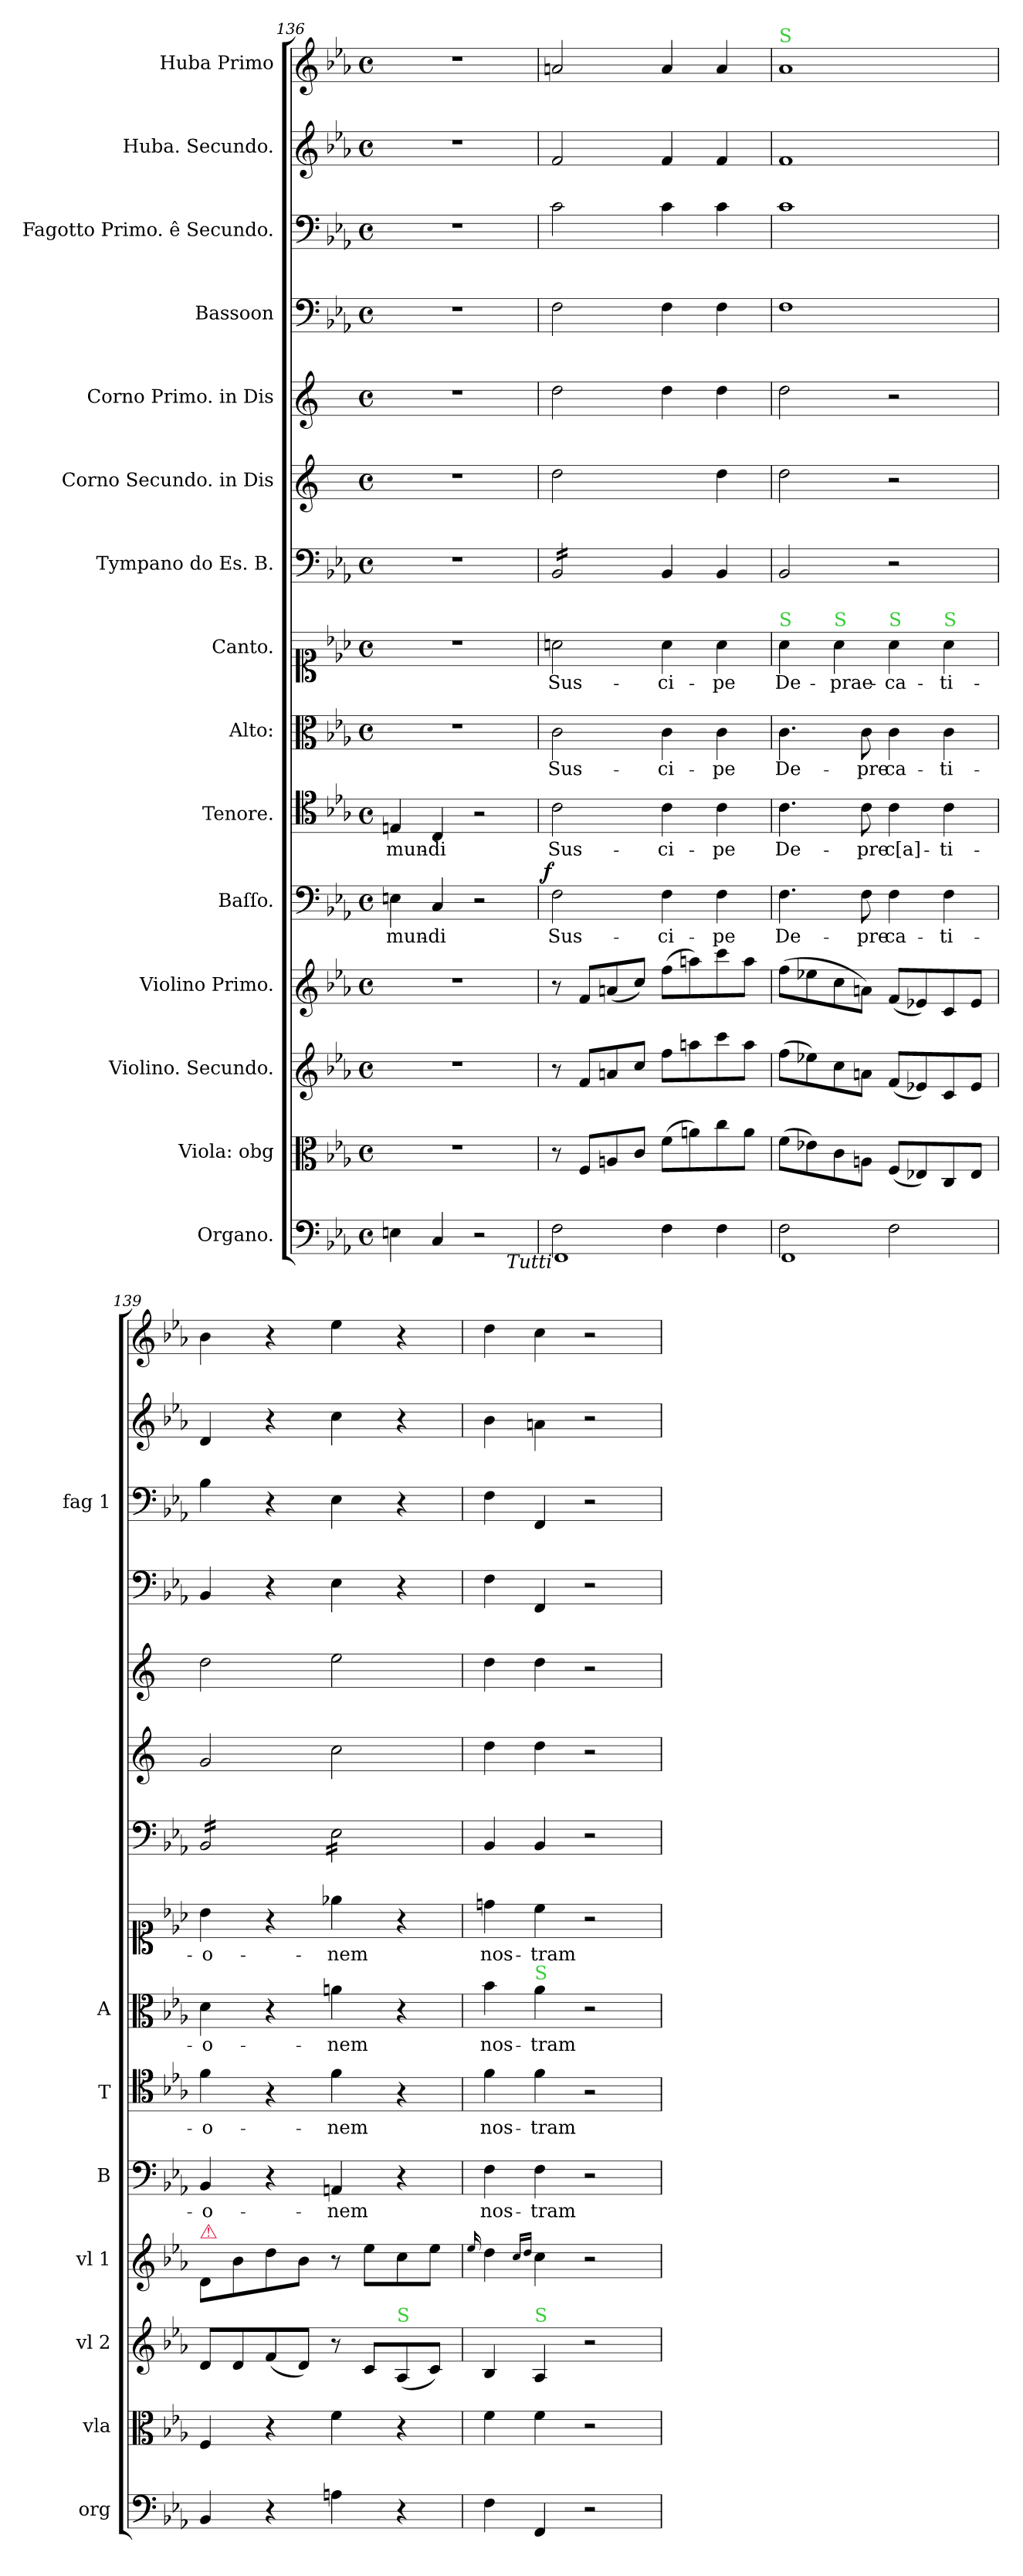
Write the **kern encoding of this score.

**kern	**dynam	**kern	**dynam	**kern	**dynam	**kern	**dynam	**kern	**text	**dynam	**kern	**text	**kern	**text	**dynam	**kern	**text	**dynam	**kern	**kern	**dynam	**kern	**dynam	**kern	**kern	**dynam	**kern	**dynam	**kern	**dynam
*part15	*part15	*part14	*part14	*part13	*part13	*part12	*part12	*part11	*part11	*part11	*part10	*part10	*part9	*part9	*part9	*part8	*part8	*part8	*part7	*part6	*part6	*part5	*part5	*part4	*part3	*part3	*part2	*part2	*part1	*part1
*staff15	*staff15	*staff14	*staff14	*staff13	*staff13	*staff12	*staff12	*staff11	*staff11	*staff11	*staff10	*staff10	*staff9	*staff9	*staff9	*staff8	*staff8	*staff8	*staff7	*staff6	*staff6	*staff5	*staff5	*staff4	*staff3	*staff3	*staff2	*staff2	*staff1	*staff1
*I"Organo.	*	*I"Viola: obg	*	*I"Violino. Secundo.	*	*I"Violino Primo.	*	*I"Baſſo.	*	*	*I"Tenore.	*	*I"Alto:	*	*	*I"Canto.	*	*	*I"Tympano do Es. B.	*I"Corno Secundo. in Dis	*	*I"Corno Primo. in Dis	*	*I"Bassoon	*I"Fagotto Primo. ê Secundo.	*	*I"Huba. Secundo.	*	*I"Huba Primo	*
*I'org	*	*I'vla	*	*I'vl 2	*	*I'vl 1	*	*I'B	*	*	*I'T	*	*I'A	*	*	*	*	*	*	*	*	*	*	*	*I'fag 1	*	*	*	*	*
*clefF4	*	*clefC3	*	*clefG2	*	*clefG2	*	*clefF4	*	*	*clefC4	*	*clefC3	*	*	*clefC1	*	*	*clefF4	*clefG2	*	*clefG2	*	*clefF4	*clefF4	*	*clefG2	*	*clefG2	*
*	*	*	*	*	*	*	*	*	*	*	*	*	*	*	*	*	*	*	*	*ITrd5c9	*	*ITrd5c9	*	*	*	*	*	*	*	*
*k[b-e-a-]	*	*k[b-e-a-]	*	*k[b-e-a-]	*	*k[b-e-a-]	*	*k[b-e-a-]	*	*	*k[b-e-a-]	*	*k[b-e-a-]	*	*	*k[b-e-a-]	*	*	*k[b-e-a-]	*k[b-e-a-]	*	*k[b-e-a-]	*	*k[b-e-a-]	*k[b-e-a-]	*	*k[b-e-a-]	*	*k[b-e-a-]	*
*E-:	*	*E-:	*	*E-:	*	*E-:	*	*E-:	*	*	*	*	*E-:	*	*	*E-:	*	*	*	*E-:	*	*E-:	*	*	*	*	*E-:	*	*E-:	*
*M4/4	*	*M4/4	*	*M4/4	*	*M4/4	*	*M4/4	*	*	*M4/4	*	*M4/4	*	*	*M4/4	*	*	*M4/4	*M4/4	*	*M4/4	*	*M4/4	*M4/4	*	*M4/4	*	*M4/4	*
*met(c)	*	*met(c)	*	*met(c)	*	*met(c)	*	*met(c)	*	*	*met(c)	*	*met(c)	*	*	*met(c)	*	*	*met(c)	*met(c)	*	*met(c)	*	*met(c)	*met(c)	*	*met(c)	*	*met(c)	*
=136	=136	=136	=136	=136	=136	=136	=136	=136	=136	=136	=136	=136	=136	=136	=136	=136	=136	=136	=136	=136	=136	=136	=136	=136	=136	=136	=136	=136	=136	=136
4En\	.	1r	.	1r	.	1r	.	4En\	mun-	.	4En/	mun-	1r	.	.	1r	.	.	1r	1r	.	1r	.	1r	1r	.	1r	.	1r	.
4C/	.	.	.	.	.	.	.	4C/	-di	.	4C/	-di	.	.	.	.	.	.	.	.	.	.	.	.	.	.	.	.	.	.
2r	.	.	.	.	.	.	.	2r	.	.	2r	.	.	.	.	.	.	.	.	.	.	.	.	.	.	.	.	.	.	.
=137	=137	=137	=137	=137	=137	=137	=137	=137	=137	=137	=137	=137	=137	=137	=137	=137	=137	=137	=137	=137	=137	=137	=137	=137	=137	=137	=137	=137	=137	=137
*^	*	*	*	*	*	*	*	*	*	*	*	*	*	*	*	*	*	*	*	*	*	*	*	*	*	*	*	*	*	*
!LO:TX:b:i:rj:t=Tutti	!	!	!	!	!	!	!	!	!	!	!	!	!	!	!	!	!	!	!	!	!	!	!	!	!	!	!	!	!	!	!
!	!	!LO:DY:b:rj	!	!	!	!	!	!	!	!	!LO:DY:b:rj	!	!	!	!	!LO:DY:a	!	!	!LO:DY:a	!	!	!LO:DY:b	!	!LO:DY:b:rj	!	!	!LO:DY:b	!	!LO:DY:b:rj	!	!LO:DY:b:rj
*	*	*	*	*	*	*	*	*	*	*	*	*	*	*	*	*	*	*	*	*tremolo	*	*	*	*	*	*	*	*	*	*	*
2F\	1FF	fort	8r	.	8r	.	8r	.	2F\	Sus-	f	2c\	Sus-	2c\	Sus-	fort	2an\	Sus-	fort	16BB-/LL	2f\	fort	2f\	for	2F\	2c\	fort	2f/	fort	2an/	for
.	.	.	.	.	.	.	.	.	.	.	.	.	.	.	.	.	.	.	.	16BB-/	.	.	.	.	.	.	.	.	.	.	.
!	!	!	!	!LO:DY:b:rj	!	!LO:DY:b:rj	!	!LO:DY:b:rj	!	!	!	!	!	!	!	!	!	!	!	!	!	!	!	!	!	!	!	!	!	!	!
.	.	.	8F/L	for	8f/L	for	8f/L	forto	.	.	.	.	.	.	.	.	.	.	.	16BB-/	.	.	.	.	.	.	.	.	.	.	.
.	.	.	.	.	.	.	.	.	.	.	.	.	.	.	.	.	.	.	.	16BB-/	.	.	.	.	.	.	.	.	.	.	.
.	.	.	8An/	.	8an/	.	(8an/	.	.	.	.	.	.	.	.	.	.	.	.	16BB-/	.	.	.	.	.	.	.	.	.	.	.
.	.	.	.	.	.	.	.	.	.	.	.	.	.	.	.	.	.	.	.	16BB-/	.	.	.	.	.	.	.	.	.	.	.
.	.	.	8c/J	.	8cc/J	.	8cc/J)	.	.	.	.	.	.	.	.	.	.	.	.	16BB-/	.	.	.	.	.	.	.	.	.	.	.
.	.	.	.	.	.	.	.	.	.	.	.	.	.	.	.	.	.	.	.	16BB-/JJ	.	.	.	.	.	.	.	.	.	.	.
*	*	*	*	*	*	*	*	*	*	*	*	*	*	*	*	*	*	*	*	*Xtremolo	*	*	*	*	*	*	*	*	*	*	*
4F\	.	.	(8f\L	.	8ff\L	.	(8ff\L	.	4F\	-ci-	.	4c\	-ci-	4c\	-ci-	.	4a\	-ci-	.	4BB-/	4f\yy	.	4f\	.	4F\	4c\	.	4f/	.	4a/	.
.	.	.	8an\)	.	8aan\	.	8aan\)	.	.	.	.	.	.	.	.	.	.	.	.	.	.	.	.	.	.	.	.	.	.	.	.
4F\	.	.	8cc\	.	8ccc\	.	8ccc\	.	4F\	-pe	.	4c\	-pe	4c\	-pe	.	4a\	-pe	.	4BB-/	4f\	.	4f\	.	4F\	4c\	.	4f/	.	4a/	.
.	.	.	8a\J	.	8aa\J	.	8aa\J	.	.	.	.	.	.	.	.	.	.	.	.	.	.	.	.	.	.	.	.	.	.	.	.
=138	=138	=138	=138	=138	=138	=138	=138	=138	=138	=138	=138	=138	=138	=138	=138	=138	=138	=138	=138	=138	=138	=138	=138	=138	=138	=138	=138	=138	=138	=138	=138
!	!	!	!	!	!	!	!	!	!	!	!	!	!	!	!	!	!	!	!	!	!	!	!	!	!	!	!	!	!	!LO:TX:a:color=limegreen:t=S	!
!	!	!	!	!	!	!	!	!	!	!	!	!	!	!	!	!	!LO:TX:a:color=limegreen:t=S	!	!	!	!	!	!	!	!	!	!	!	!	!	!
2F\	1FF	.	(8f\L	.	(8ff\L	.	(8ff\L	.	4.F\	De-	.	4.c\	De-	4.c\	De-	.	4a-\	De-	.	2BB-/	2f\	.	2f\	.	1F	1c	.	1f	.	1a-	.
.	.	.	8e-X\)	.	8ee-X\)	.	8ee-X\	.	.	.	.	.	.	.	.	.	.	.	.	.	.	.	.	.	.	.	.	.	.	.	.
!	!	!	!	!	!	!	!	!	!	!	!	!	!	!	!	!	!LO:TX:a:color=limegreen:t=S	!	!	!	!	!	!	!	!	!	!	!	!	!	!
.	.	.	8c\	.	8cc\	.	8cc\	.	.	.	.	.	.	.	.	.	4a-\	-prae-	.	.	.	.	.	.	.	.	.	.	.	.	.
.	.	.	8An\J	.	8an\J	.	8an\J)	.	8F\	-pre-	.	8c\	-pre-	8c\	-pre-	.	.	.	.	.	.	.	.	.	.	.	.	.	.	.	.
!	!	!	!	!	!	!	!	!	!	!	!	!	!	!	!	!	!LO:TX:a:color=limegreen:t=S	!	!	!	!	!	!	!	!	!	!	!	!	!	!
2F\	.	.	(8F/L	.	(8f/L	.	(8f/L	.	4F\	-ca-	.	4c\	-c[a]-	4c\	-ca-	.	4a-\	-ca-	.	2r	2r	.	2r	.	.	.	.	.	.	.	.
.	.	.	8E-X/)	.	8e-X/)	.	8e-X/)	.	.	.	.	.	.	.	.	.	.	.	.	.	.	.	.	.	.	.	.	.	.	.	.
!	!	!	!	!	!	!	!	!	!	!	!	!	!	!	!	!	!LO:TX:a:color=limegreen:t=S	!	!	!	!	!	!	!	!	!	!	!	!	!	!
.	.	.	8C/	.	8c/	.	8c/	.	4F\	-ti-	.	4c\	-ti-	4c\	-ti-	.	4a-\	-ti-	.	.	.	.	.	.	.	.	.	.	.	.	.
.	.	.	8E-/J	.	8e-/J	.	8e-/J	.	.	.	.	.	.	.	.	.	.	.	.	.	.	.	.	.	.	.	.	.	.	.	.
*v	*v	*	*	*	*	*	*	*	*	*	*	*	*	*	*	*	*	*	*	*	*	*	*	*	*	*	*	*	*	*	*
=139	=139	=139	=139	=139	=139	=139	=139	=139	=139	=139	=139	=139	=139	=139	=139	=139	=139	=139	=139	=139	=139	=139	=139	=139	=139	=139	=139	=139	=139	=139
!	!	!	!	!	!	!LO:TX:a:color=crimson:t=⚠	!	!	!	!	!	!	!	!	!	!	!	!	!	!	!	!	!	!	!	!	!	!	!	!
*	*	*	*	*	*	*	*	*	*	*	*	*	*	*	*	*	*	*	*tremolo	*	*	*	*	*	*	*	*	*	*	*
4BB-/	.	4F/	.	8d/L	.	8d/L	.	4BB-/	-o-	.	4f\	-o-	4d\	-o-	.	4b-\	-o-	.	16BB-/LL	2B-/	.	2f\	.	4BB-/	4B-\	.	4d/	.	4b-\	.
.	.	.	.	.	.	.	.	.	.	.	.	.	.	.	.	.	.	.	16BB-/	.	.	.	.	.	.	.	.	.	.	.
.	.	.	.	8d/	.	8b-\	.	.	.	.	.	.	.	.	.	.	.	.	16BB-/	.	.	.	.	.	.	.	.	.	.	.
.	.	.	.	.	.	.	.	.	.	.	.	.	.	.	.	.	.	.	16BB-/	.	.	.	.	.	.	.	.	.	.	.
4r	.	4r	.	(8f/	.	8dd\	.	4r	.	.	4r	.	4r	.	.	4r	.	.	16BB-/	.	.	.	.	4r	4r	.	4r	.	4r	.
.	.	.	.	.	.	.	.	.	.	.	.	.	.	.	.	.	.	.	16BB-/	.	.	.	.	.	.	.	.	.	.	.
.	.	.	.	8d/J)	.	8b-\J	.	.	.	.	.	.	.	.	.	.	.	.	16BB-/	.	.	.	.	.	.	.	.	.	.	.
.	.	.	.	.	.	.	.	.	.	.	.	.	.	.	.	.	.	.	16BB-/JJ	.	.	.	.	.	.	.	.	.	.	.
4An\	.	4f\	.	8r	.	8r	.	4AAn/	-nem	.	4f\	-nem	4an\	-nem	.	4ee-X\	-nem	.	16E-\LL	2e-\	.	2g\	.	4E-\	4E-\	.	4cc\	.	4ee-\	.
.	.	.	.	.	.	.	.	.	.	.	.	.	.	.	.	.	.	.	16E-\	.	.	.	.	.	.	.	.	.	.	.
.	.	.	.	8c/L	.	8ee-\L	.	.	.	.	.	.	.	.	.	.	.	.	16E-\	.	.	.	.	.	.	.	.	.	.	.
.	.	.	.	.	.	.	.	.	.	.	.	.	.	.	.	.	.	.	16E-\	.	.	.	.	.	.	.	.	.	.	.
!	!	!	!	!LO:TX:a:color=limegreen:t=S	!	!	!	!	!	!	!	!	!	!	!	!	!	!	!	!	!	!	!	!	!	!	!	!	!	!
4r	.	4r	.	(8A-/	.	8cc\	.	4r	.	.	4r	.	4r	.	.	4r	.	.	16E-\	.	.	.	.	4r	4r	.	4r	.	4r	.
.	.	.	.	.	.	.	.	.	.	.	.	.	.	.	.	.	.	.	16E-\	.	.	.	.	.	.	.	.	.	.	.
.	.	.	.	8c/J)	.	8ee-\J	.	.	.	.	.	.	.	.	.	.	.	.	16E-\	.	.	.	.	.	.	.	.	.	.	.
.	.	.	.	.	.	.	.	.	.	.	.	.	.	.	.	.	.	.	16E-\JJ	.	.	.	.	.	.	.	.	.	.	.
*	*	*	*	*	*	*	*	*	*	*	*	*	*	*	*	*	*	*	*Xtremolo	*	*	*	*	*	*	*	*	*	*	*
=140	=140	=140	=140	=140	=140	=140	=140	=140	=140	=140	=140	=140	=140	=140	=140	=140	=140	=140	=140	=140	=140	=140	=140	=140	=140	=140	=140	=140	=140	=140
.	.	.	.	.	.	16qqee-/	.	.	.	.	.	.	.	.	.	.	.	.	.	.	.	.	.	.	.	.	.	.	.	.
4F\	.	4f\	.	4B-/	.	4dd\	.	4F\	nos-	.	4f\	nos-	4b-\	nos-	.	4ddn\	nos-	.	4BB-/	4f\	.	4f\	.	4F\	4F\	.	4b-\	.	4dd\	.
.	.	.	.	.	.	16qqcc/LL	.	.	.	.	.	.	.	.	.	.	.	.	.	.	.	.	.	.	.	.	.	.	.	.
.	.	.	.	.	.	16qqdd/JJ	.	.	.	.	.	.	.	.	.	.	.	.	.	.	.	.	.	.	.	.	.	.	.	.
!	!	!	!	!	!	!	!	!	!	!	!	!	!LO:TX:a:color=limegreen:t=S	!	!	!	!	!	!	!	!	!	!	!	!	!	!	!	!	!
!	!	!	!	!LO:TX:a:color=limegreen:t=S	!	!	!	!	!	!	!	!	!	!	!	!	!	!	!	!	!	!	!	!	!	!	!	!	!	!
4FF/	.	4f\	.	4A-/	.	4cc\	.	4F\	-tram	.	4f\	-tram	4a-\	-tram	.	4cc\	-tram	.	4BB-/	4f\	.	4f\	.	4FF/	4FF/	.	4an\	.	4cc\	.
2r	.	2r	.	2r	.	2r	.	2r	.	.	2r	.	2r	.	.	2r	.	.	2r	2r	.	2r	.	2r	2r	.	2r	.	2r	.
=	=	=	=	=	=	=	=	=	=	=	=	=	=	=	=	=	=	=	=	=	=	=	=	=	=	=	=	=	=	=
*-	*-	*-	*-	*-	*-	*-	*-	*-	*-	*-	*-	*-	*-	*-	*-	*-	*-	*-	*-	*-	*-	*-	*-	*-	*-	*-	*-	*-	*-	*-
